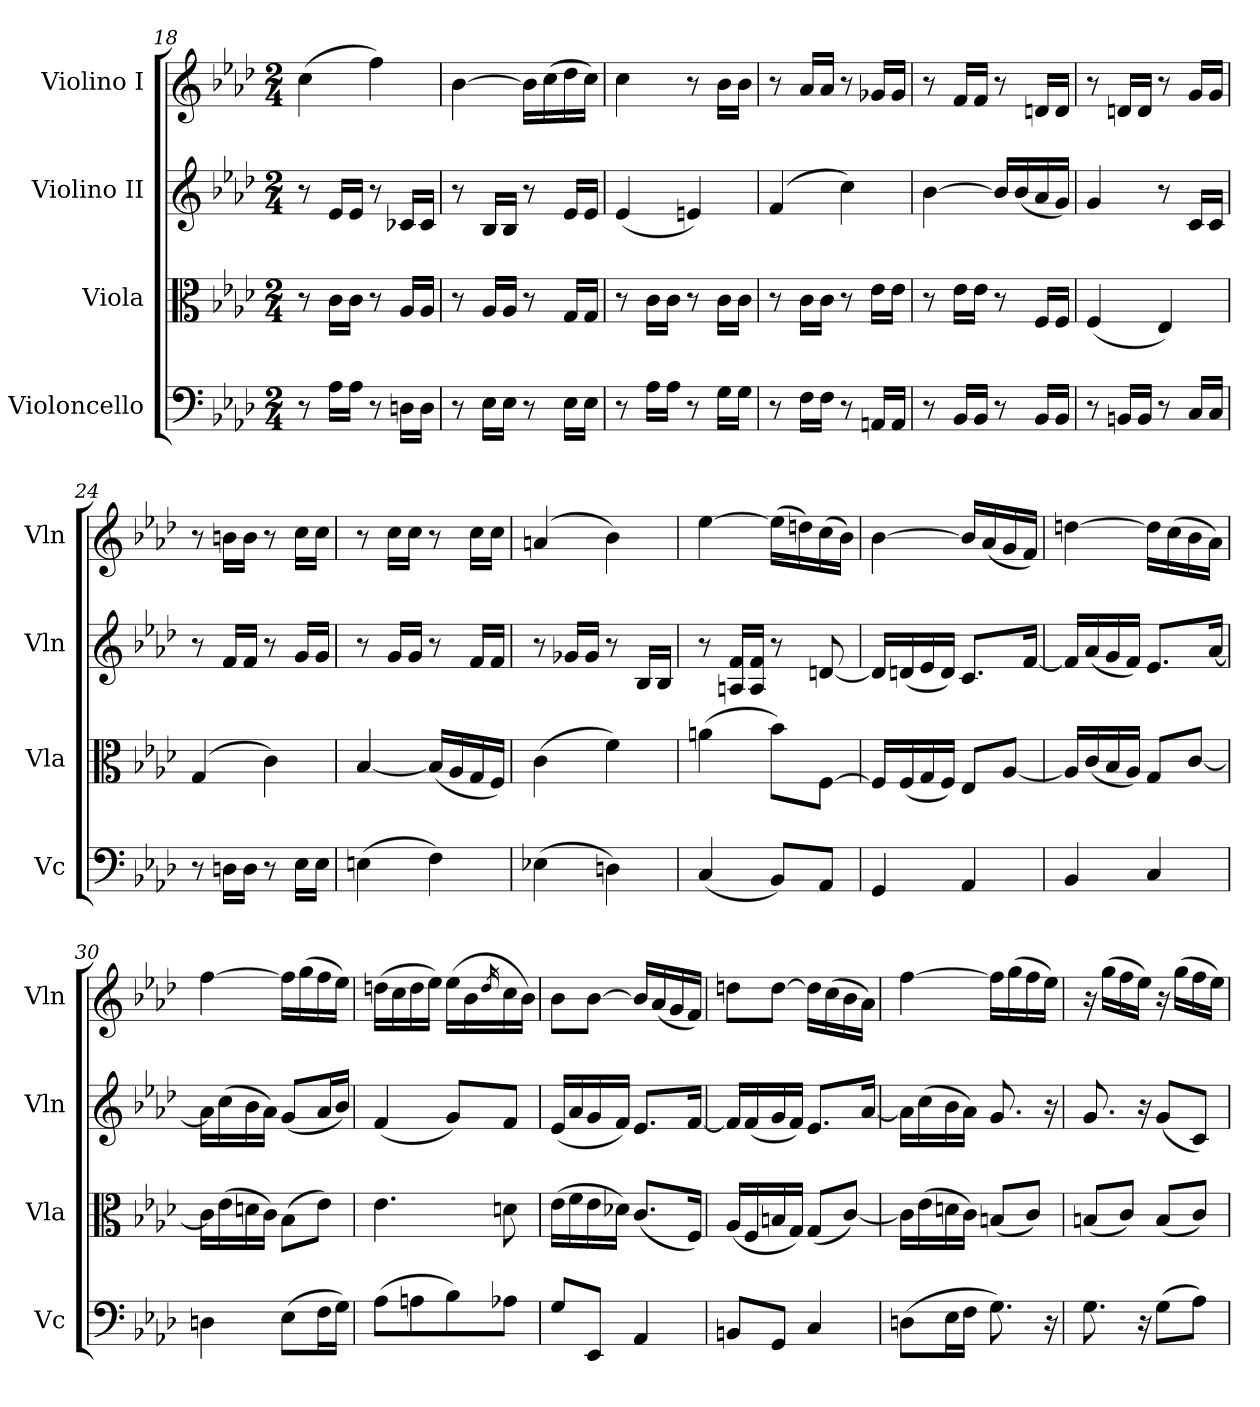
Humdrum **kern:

**kern	**kern	**kern	**kern
*part4	*part3	*part2	*part1
*staff4	*staff3	*staff2	*staff1
*I"Violoncello	*I"Viola	*I"Violino II	*I"Violino I
*I'Vc	*I'Vla	*I'Vln	*I'Vln
!!LO:LB:g=z
*clefF4	*clefC3	*clefG2	*clefG2
*k[b-e-a-d-]	*k[b-e-a-d-]	*k[b-e-a-d-]	*k[b-e-a-d-]
*M2/4	*M2/4	*M2/4	*M2/4
=18	=18	=18	=18
8r	8r	8r	(4cc\
16A-\LL	16c\LL	16e-/LL	.
16A-\JJ	16c\JJ	16e-/JJ	.
8r	8r	8r	4ff\)
16Dn\LL	16A-/LL	16c-X/LL	.
16D\JJ	16A-/JJ	16c-/JJ	.
=19	=19	=19	=19
8r	8r	8r	[4b-\
16E-\LL	16A-/LL	16B-/LL	.
16E-\JJ	16A-/JJ	16B-/JJ	.
8r	8r	8r	16b-\LL]
.	.	.	(16cc\
16E-\LL	16G/LL	16e-/LL	16dd-\
16E-\JJ	16G/JJ	16e-/JJ	16cc\JJ)
=20	=20	=20	=20
8r	8r	(4e-/	4cc\
16A-\LL	16c\LL	.	.
16A-\JJ	16c\JJ	.	.
8r	8r	4en/)	8r
16G\LL	16c\LL	.	16b-\LL
16G\JJ	16c\JJ	.	16b-\JJ
=21	=21	=21	=21
8r	8r	(4f/	8r
16F\LL	16c\LL	.	16a-/LL
16F\JJ	16c\JJ	.	16a-/JJ
8r	8r	4cc\)	8r
16AAn/LL	16e-\LL	.	16g-X/LL
16AA/JJ	16e-\JJ	.	16g-/JJ
=22	=22	=22	=22
8r	8r	[4b-\	8r
16BB-/LL	16e-\LL	.	16f/LL
16BB-/JJ	16e-\JJ	.	16f/JJ
8r	8r	16b-/LL]	8r
.	.	(16b-/	.
16BB-/LL	16F/LL	16a-/	16dn/LL
16BB-/JJ	16F/JJ	16g/JJ)	16d/JJ
=23	=23	=23	=23
8r	(4F/	4g/	8r
16BBn/LL	.	.	16dn/LL
16BB/JJ	.	.	16d/JJ
8r	4E-/)	8r	8r
16C/LL	.	16c/LL	16g/LL
16C/JJ	.	16c/JJ	16g/JJ
=24	=24	=24	=24
8r	(4G/	8r	8r
16Dn\LL	.	16f/LL	16bn\LL
16D\JJ	.	16f/JJ	16b\JJ
8r	4c\)	8r	8r
16E-\LL	.	16g/LL	16cc\LL
16E-\JJ	.	16g/JJ	16cc\JJ
=25	=25	=25	=25
(4En\	[4B-/	8r	8r
.	.	16g/LL	16cc\LL
.	.	16g/JJ	16cc\JJ
4F\)	(16B-/LL]	8r	8r
.	16A-/	.	.
.	16G/	16f/LL	16cc\LL
.	16F/JJ)	16f/JJ	16cc\JJ
=26	=26	=26	=26
(4E-X\	(4c\	8r	(4an/
.	.	16g-X/LL	.
.	.	16g-/JJ	.
4Dn\)	4f\)	8r	4b-\)
.	.	16B-/LL	.
.	.	16B-/JJ	.
!!LO:LB:g=z
=27	=27	=27	=27
(4C/	(4an\	8r	[4ee-\
.	.	16An/ 16f/LL	.
.	.	16A/ 16f/JJ	.
8BB-/L)	8b-\L)	8r	(16ee-\LL]
.	.	.	16ddn\)
8AA-/J	[8F\J	[8dn/	(16cc\
.	.	.	16b-\JJ)
=28	=28	=28	=28
4GG/	16F/LL]	16d/LL]	[4b-\
.	(16F/	(16dn/	.
.	16G/	16e-/	.
.	16F/JJ)	16d/JJ)	.
4AA-/	8E-/L	8.c/L	16b-/LL]
.	.	.	(16a-/
.	[8A-/J	.	16g/
.	.	[16f/Jk	16f/JJ)
=29	=29	=29	=29
4BB-/	16A-/LL]	16f/LL]	[4ddn\
.	(16c/	(16a-/	.
.	16B-/	16g/	.
.	16A-/JJ)	16f/JJ)	.
4C/	8G/L	8.e-/L	16dd\LL]
.	.	.	(16cc\
.	[8c/J	.	16b-\
.	.	[16a-/Jk	16a-\JJ)
=30	=30	=30	=30
4Dn\	16c\LL]	16a-\LL]	[4ff\
.	(16e-\	(16cc\	.
.	16dn\	16b-\	.
.	16c\JJ)	16a-\JJ)	.
(8E-\L	(8B-\L	(8g/L	16ff\LL]
.	.	.	(16gg\
16F\L	8e-\J)	16a-/L	16ff\
16G\JJ)	.	16b-/JJ)	16ee-\JJ)
=31	=31	=31	=31
(8A-\L	4.e-\	(4f/	(16ddn\LL
.	.	.	16cc\
8An\	.	.	16dd\
.	.	.	16ee-\JJ)
8B-\)	.	8g/L)	(16ee-\LL
.	.	.	16b-\
.	.	.	16qdd/
8A-X\J	8dn\	8f/J	16cc\
.	.	.	16b-\JJ)
=32	=32	=32	=32
8G/L	(16e-\LL	(16e-/LL	8b-\L
.	16f\	16a-/	.
8EE-/J	16e-\	16g/	[8b-\J
.	16d-X\JJ)	16f/JJ)	.
4AA-/	(8.c/L	8.e-/L	16b-/LL]
.	.	.	(16a-/
.	.	.	16g/
.	16F/Jk)	[16f/Jk	16f/JJ)
=33	=33	=33	=33
8BBn/L	(16A-/LL	16f/LL]	8ddn\L
.	16F/	(16f/	.
8GG/J	16Bn/	16g/	[8dd\J
.	16G/JJ)	16f/JJ)	.
4C/	(8G/L	8.e-/L	16dd\LL]
.	.	.	(16cc\
.	[8c/J)	.	16b-\
.	.	[16a-/Jk	16a-\JJ)
!!LO:PB:g=z
=34	=34	=34	=34
(8Dn\L	16c\LL]	16a-\LL]	[4ff\
.	(16e-\	(16cc\	.
16E-\L	16dn\	16b-\	.
16F\JJ	16c\JJ)	16a-\JJ)	.
8.G\)	(8Bn/L	8.g/	16ff\LL]
.	.	.	(16gg\
.	8c/J)	.	16ff\
16r	.	16r	16ee-\JJ)
=35	=35	=35	=35
8.G\	(8Bn/L	8.g/	16r
.	.	.	(16gg\LL
.	8c/J)	.	16ff\
16r	.	16r	16ee-\JJ)
(8G\L	(8B/L	(8g/L	16r
.	.	.	(16gg\LL
8A-\J)	8c/J)	8c/J)	16ff\
.	.	.	16ee-\JJ)
=	=	=	=
*-	*-	*-	*-
